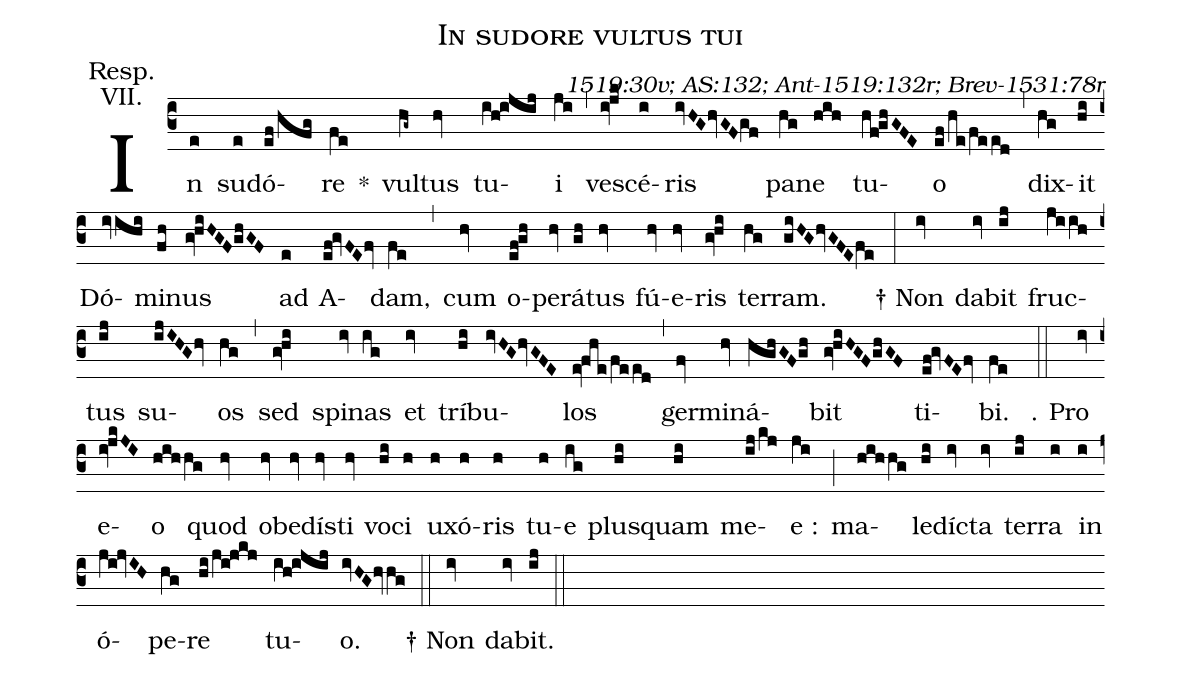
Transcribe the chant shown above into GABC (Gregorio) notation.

name: In sudore vultus tui;
commentary: 1519:30v; AS:132; Ant-1519:132r; Brev-1531:78r;
annotation: Resp.;
annotation: VII.;
%%
(c3) In(e) su(e)dó(ef/hfg)re(fe) *() vul(hg~)tus(hv) tu(ih!ijij)i(ji) (,)
ves(iv!jk)cé(i)ris(ivHG/0hvGF/0gf) pa(hg)ne(hih) tu(hf!ghGFE)o(ef/he/feed) (,)
dix(hg)it(hi) Dó(ivihi)mi(fh)nus(gv!hiHGF/0ghGF) ad(e) A(ef!gvFE/0fv)dam,(fe) (,)
cum(hv) o(ef!gh)pe(hv)rá(gh)tus(hv) fú(hv)e(hv)ris(gv!hi) ter(hg)ram.(giHG/0hvGFE/0fe) (:)

<sp>†</sp> Non(iv) da(iv)bit(ij) fruc(jiih)tus(ij) su(ijIHG/0hv)os(hg) (,)
sed(gv!hi) spi(iv)nas(ig) et(iv) trí(hi)bu(ivHG/0hvGFE)los(ev!fhe/feed) (,)
ger(fv)mi(hv)ná(hghGF/0gh)bit(gv!hiHGF/0ghGF) ti(ef!gvFE/0fv)bi.(fe) (::)

<sp>℣.</sp> Pro(iv) e(iv!jkJI)o(hihhg) quod(hv) o(hv)be(hv)dís(hv)ti(hv) vo(hi)ci(h) ux(h)ó(h)ris(h) tu(h)e(ig) plus(hi)quam(hi) me(ij/kj)e :(ji) (;)
ma(hih/hg)le(hi)díc(iv)ta(iv) ter(ij)ra(i) in(i) ó(ji!jvIH)pe(hg)re(hi/ji!jkj) tu(ih!ijij)o.(ivHG/0hvhg) (::)

<sp>†</sp> Non(iv) da(iv)bit.(ij) (::)
